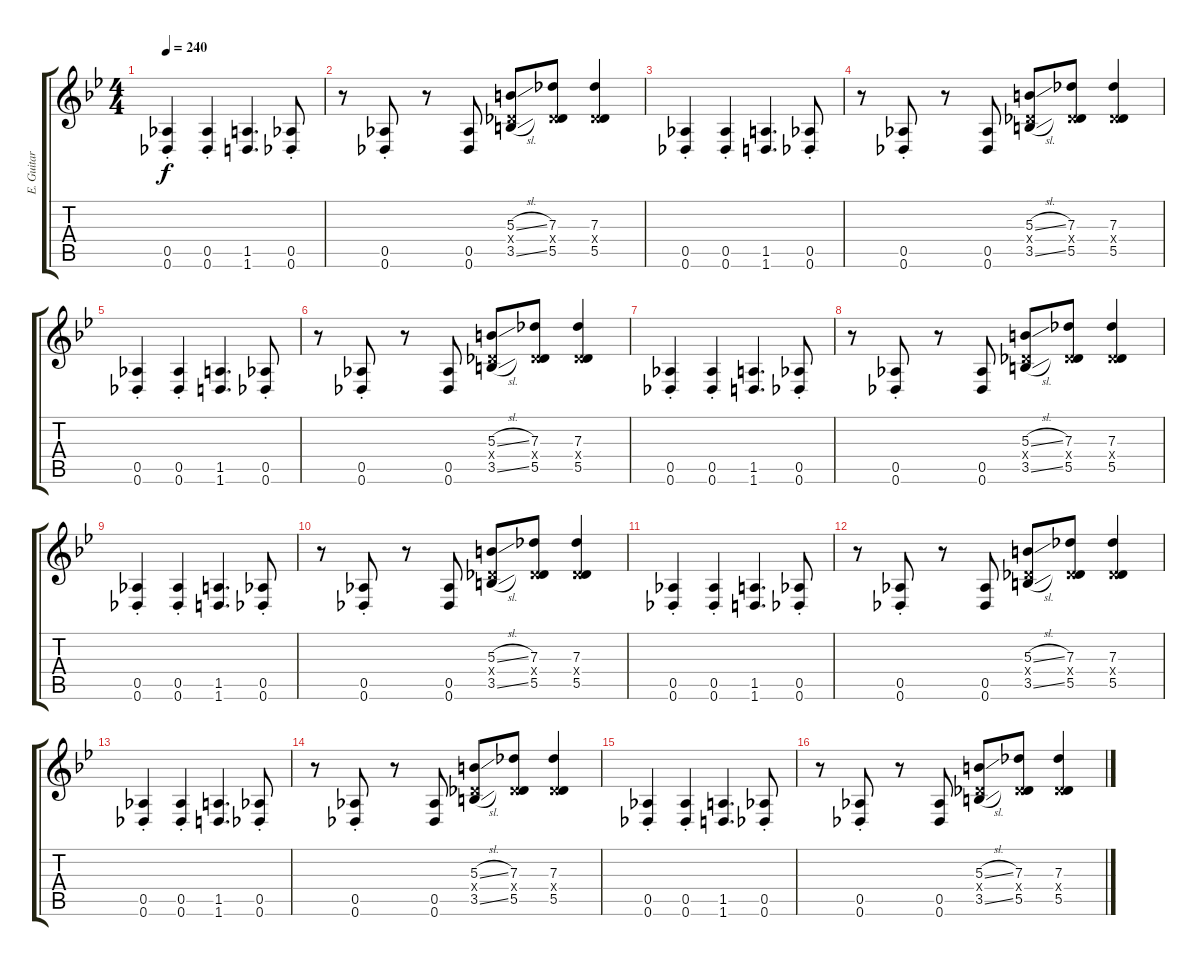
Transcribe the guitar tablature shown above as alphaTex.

\track ("E. Guitar I" "E. Guitar ") {instrument distortionguitar}
\staff {score tabs}
\tuning (Eb4 Bb3 Gb3 Db3 Ab2 Db2) {hide}
\ts (4 4)
\tempo 240
\clef g2
\ks bb
(0.5{st} 0.6{st}).4{dy f} (0.5{st} 0.6{st}).4 (1.5 1.6).4{d} (0.5{st} 0.6{st}).8 |
r.8 (0.5{st} 0.6{st}).8 r.8 (0.5 0.6).8 (5.3{sl} 0.4{x} 3.5{sl}).8 (7.3 0.4{x} 5.5).8 (7.3 0.4{x} 5.5).4 |
(0.5{st} 0.6{st}).4 (0.5{st} 0.6{st}).4 (1.5 1.6).4{d} (0.5{st} 0.6{st}).8 |
r.8 (0.5{st} 0.6{st}).8 r.8 (0.5 0.6).8 (5.3{sl} 0.4{x} 3.5{sl}).8 (7.3 0.4{x} 5.5).8 (7.3 0.4{x} 5.5).4 |
(0.5{st} 0.6{st}).4 (0.5{st} 0.6{st}).4 (1.5 1.6).4{d} (0.5{st} 0.6{st}).8 |
r.8 (0.5{st} 0.6{st}).8 r.8 (0.5 0.6).8 (5.3{sl} 0.4{x} 3.5{sl}).8 (7.3 0.4{x} 5.5).8 (7.3 0.4{x} 5.5).4 |
(0.5{st} 0.6{st}).4 (0.5{st} 0.6{st}).4 (1.5 1.6).4{d} (0.5{st} 0.6{st}).8 |
r.8 (0.5{st} 0.6{st}).8 r.8 (0.5 0.6).8 (5.3{sl} 0.4{x} 3.5{sl}).8 (7.3 0.4{x} 5.5).8 (7.3 0.4{x} 5.5).4 |
(0.5{st} 0.6{st}).4 (0.5{st} 0.6{st}).4 (1.5 1.6).4{d} (0.5{st} 0.6{st}).8 |
r.8 (0.5{st} 0.6{st}).8 r.8 (0.5 0.6).8 (5.3{sl} 0.4{x} 3.5{sl}).8 (7.3 0.4{x} 5.5).8 (7.3 0.4{x} 5.5).4 |
(0.5{st} 0.6{st}).4 (0.5{st} 0.6{st}).4 (1.5 1.6).4{d} (0.5{st} 0.6{st}).8 |
r.8 (0.5{st} 0.6{st}).8 r.8 (0.5 0.6).8 (5.3{sl} 0.4{x} 3.5{sl}).8 (7.3 0.4{x} 5.5).8 (7.3 0.4{x} 5.5).4 |
(0.5{st} 0.6{st}).4 (0.5{st} 0.6{st}).4 (1.5 1.6).4{d} (0.5{st} 0.6{st}).8 |
r.8 (0.5{st} 0.6{st}).8 r.8 (0.5 0.6).8 (5.3{sl} 0.4{x} 3.5{sl}).8 (7.3 0.4{x} 5.5).8 (7.3 0.4{x} 5.5).4 |
(0.5{st} 0.6{st}).4 (0.5{st} 0.6{st}).4 (1.5 1.6).4{d} (0.5{st} 0.6{st}).8 |
r.8 (0.5{st} 0.6{st}).8 r.8 (0.5 0.6).8 (5.3{sl} 0.4{x} 3.5{sl}).8 (7.3 0.4{x} 5.5).8 (7.3 0.4{x} 5.5).4
